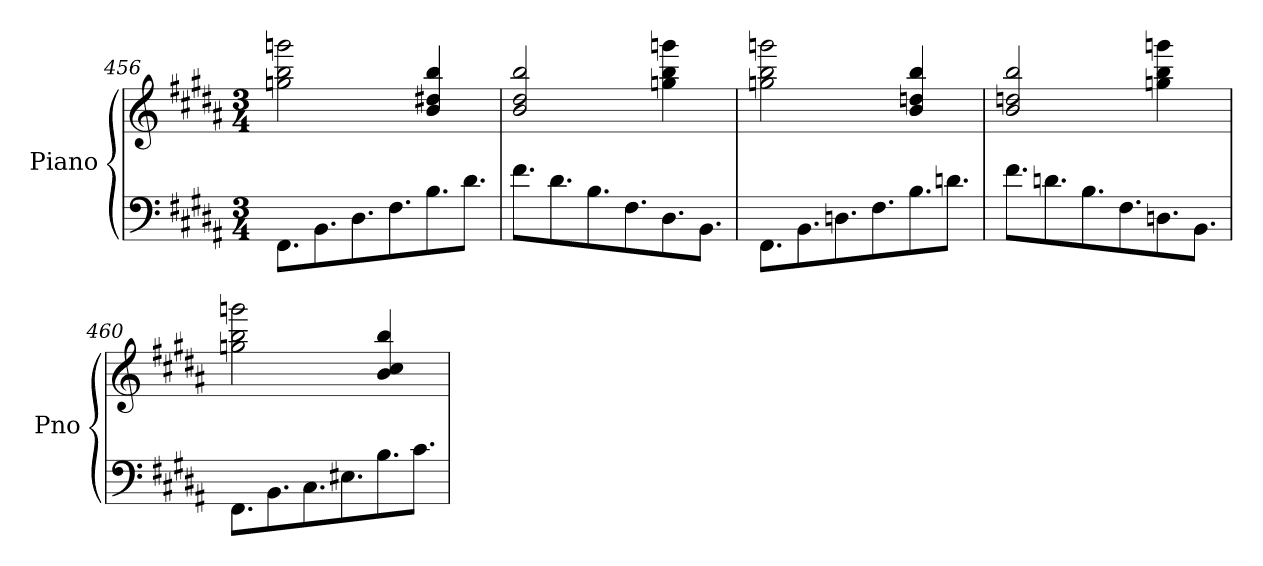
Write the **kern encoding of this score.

**kern	**kern
*part1	*part1
*staff2	*staff1
*I"Piano	*
*I'Pno	*
*clefF4	*clefG2
*k[f#c#g#d#a#]	*k[f#c#g#d#a#]
*B:	*B:
*M3/4	*M3/4
*Xtuplet	*
=456	=456
12.FF#\L	2ggn\ 2bb\ 2gggn\
12.BB\	.
12.D#\	.
12.F#\	.
12.B\	4b/ 4dd#X/ 4bb/
12.d#\J	.
=457	=457
12.f#\L	2b/ 2dd#/ 2bb/
12.d#\	.
12.B\	.
12.F#\	.
12.D#\	4ggn\ 4bb\ 4gggn\
12.BB\J	.
=458	=458
12.FF#\L	2ggn\ 2bb\ 2gggn\
12.BB\	.
12.Dn\	.
12.F#\	.
12.B\	4b/ 4ddn/ 4bb/
12.dn\J	.
!!LO:PB:g=z
=459	=459
12.f#\L	2b/ 2ddn/ 2bb/
12.dn\	.
12.B\	.
12.F#\	.
12.Dn\	4ggn\ 4bb\ 4gggn\
12.BB\J	.
=460	=460
12.FF#\L	2ggn\ 2bb\ 2gggn\
12.BB\	.
12.C#\	.
12.E#X\	.
12.B\	4b/ 4cc#/ 4bb/
12.c#\J	.
=	=
*-	*-
